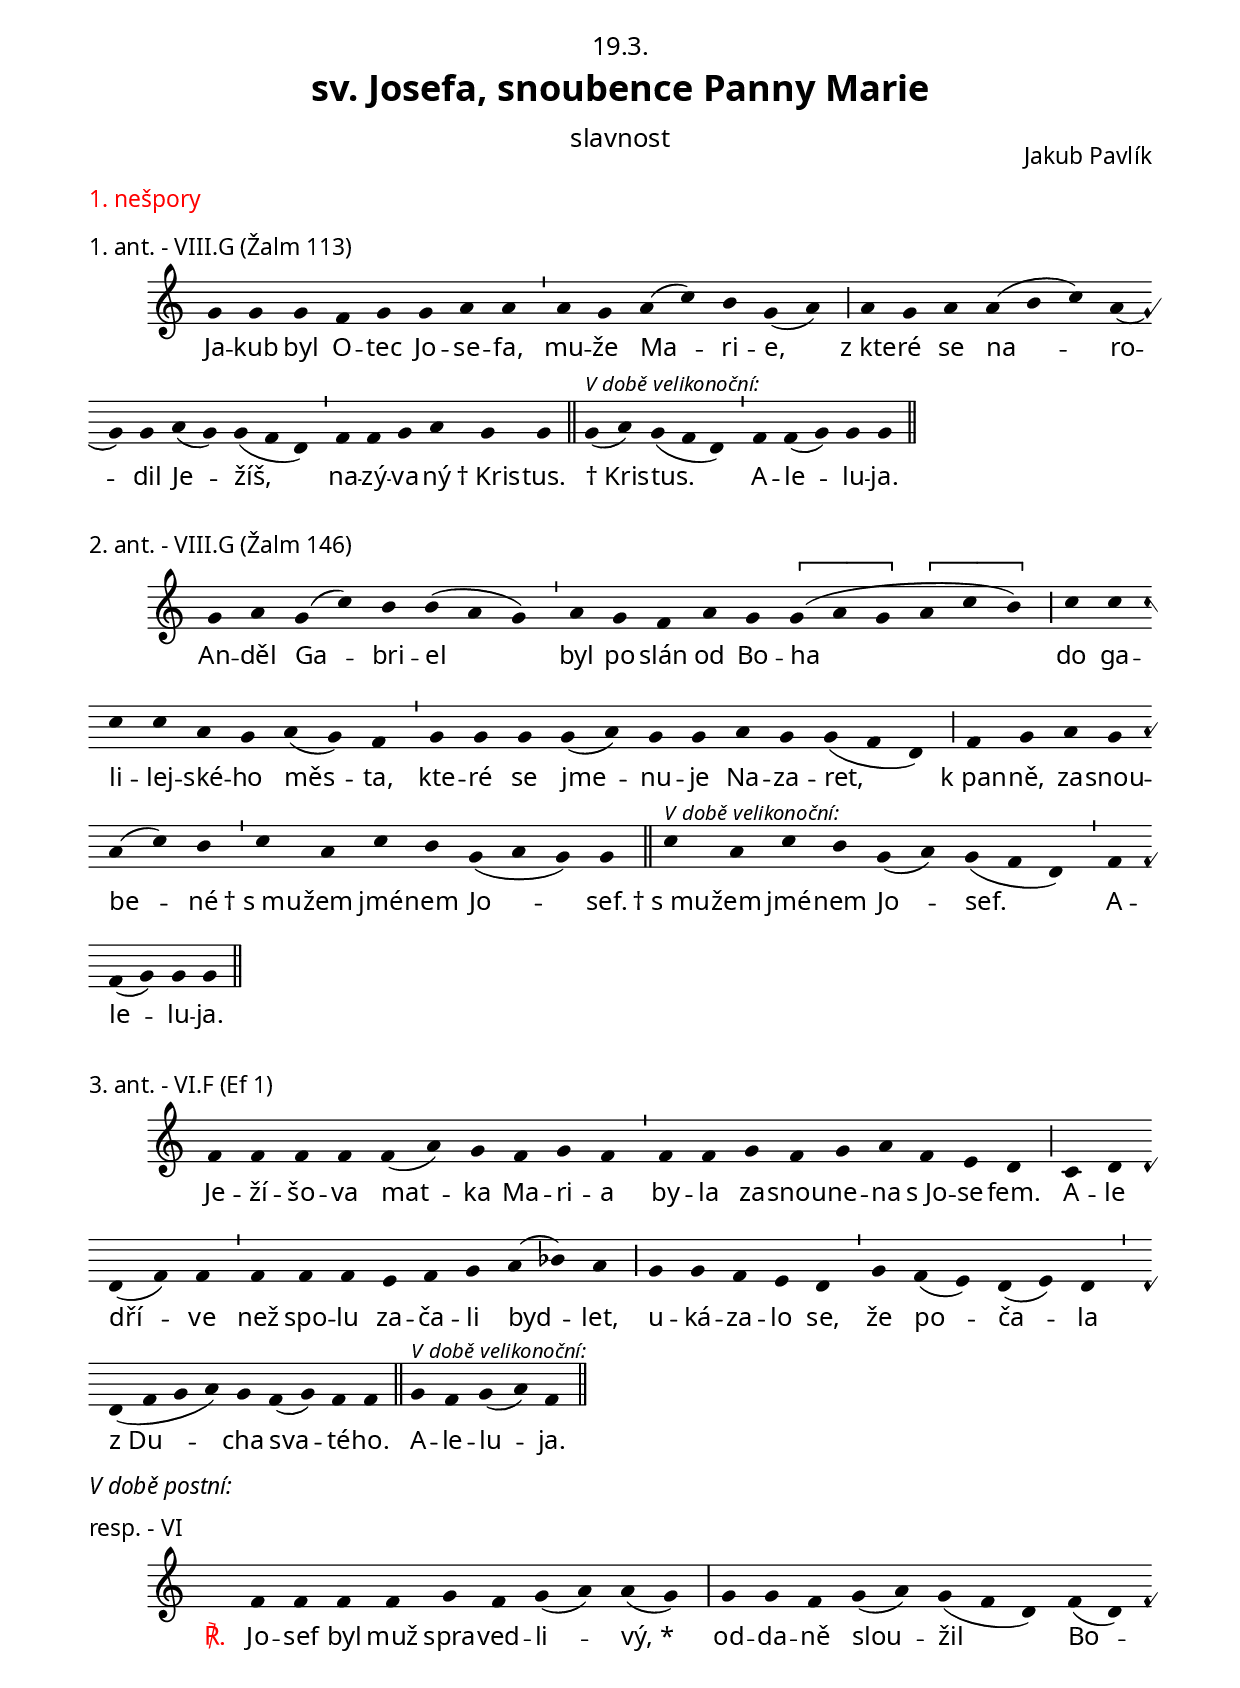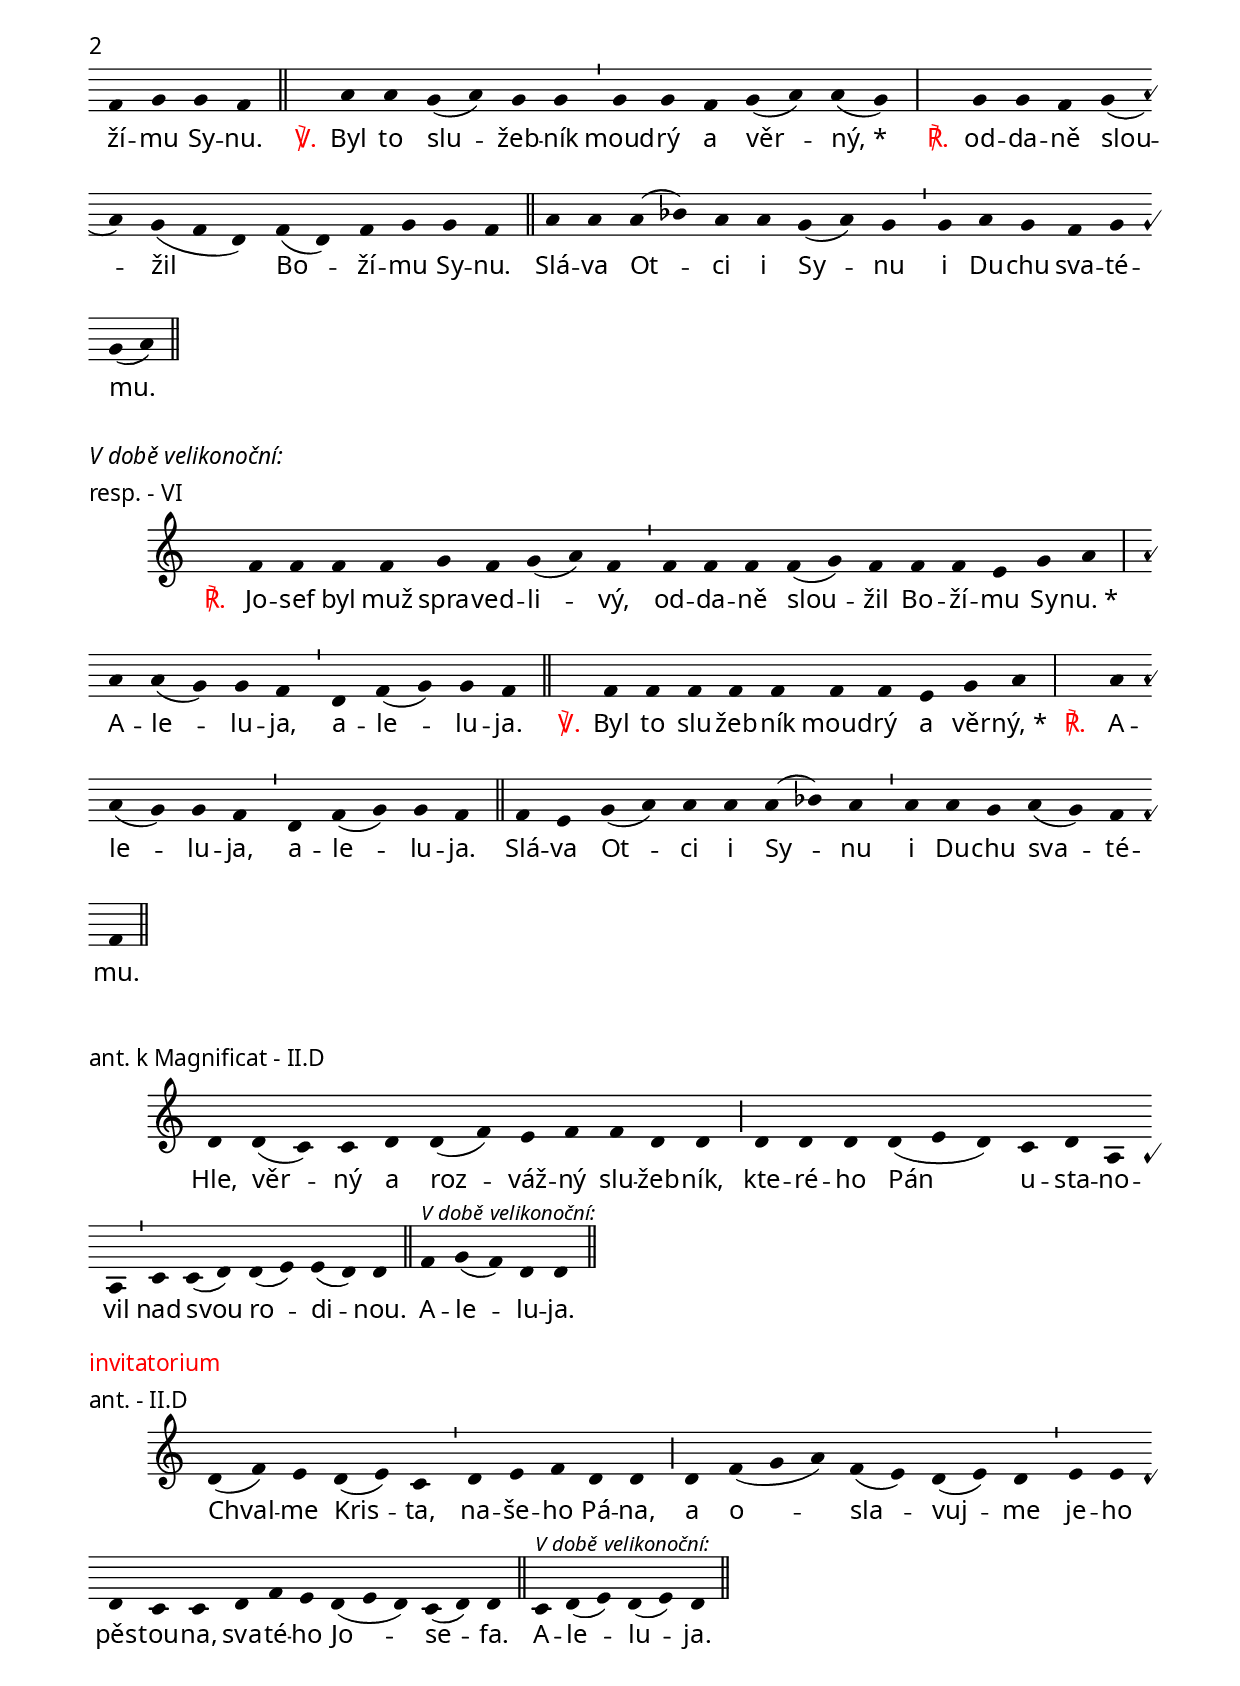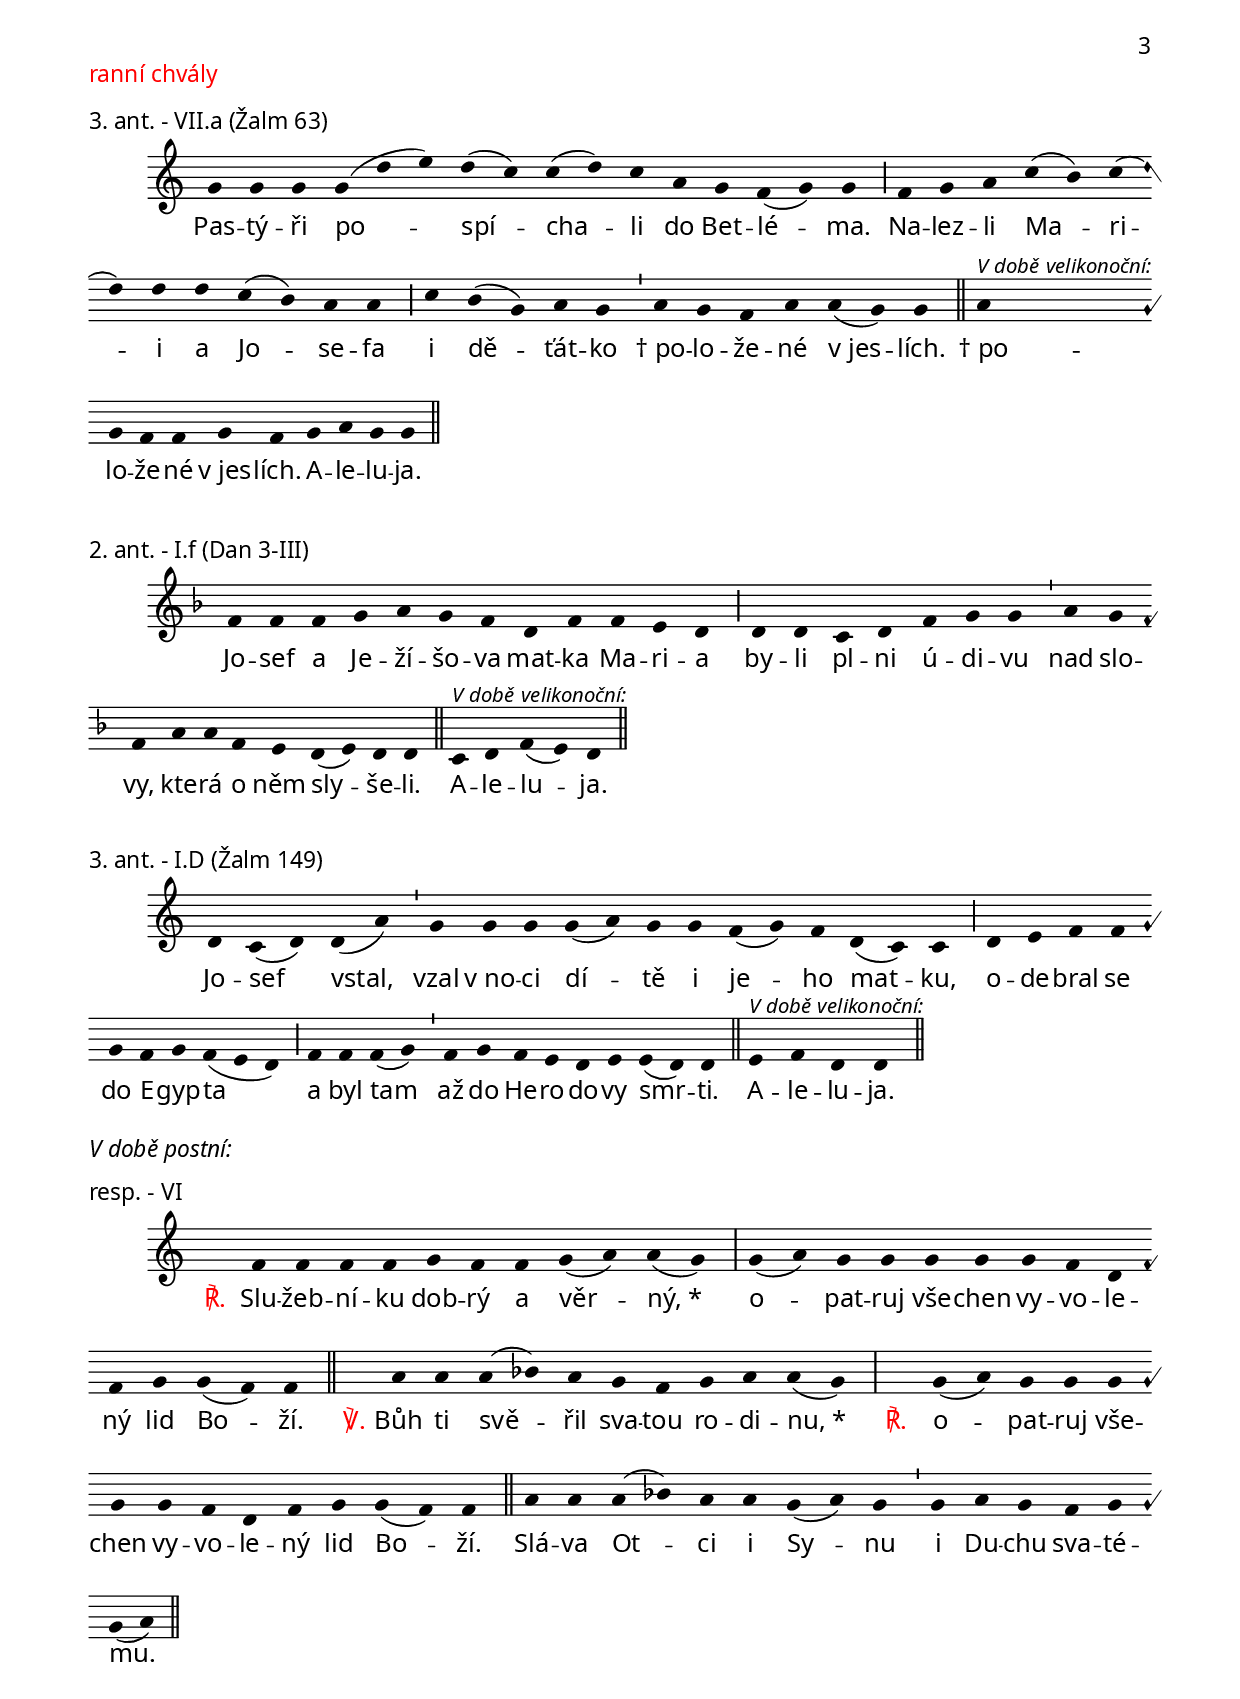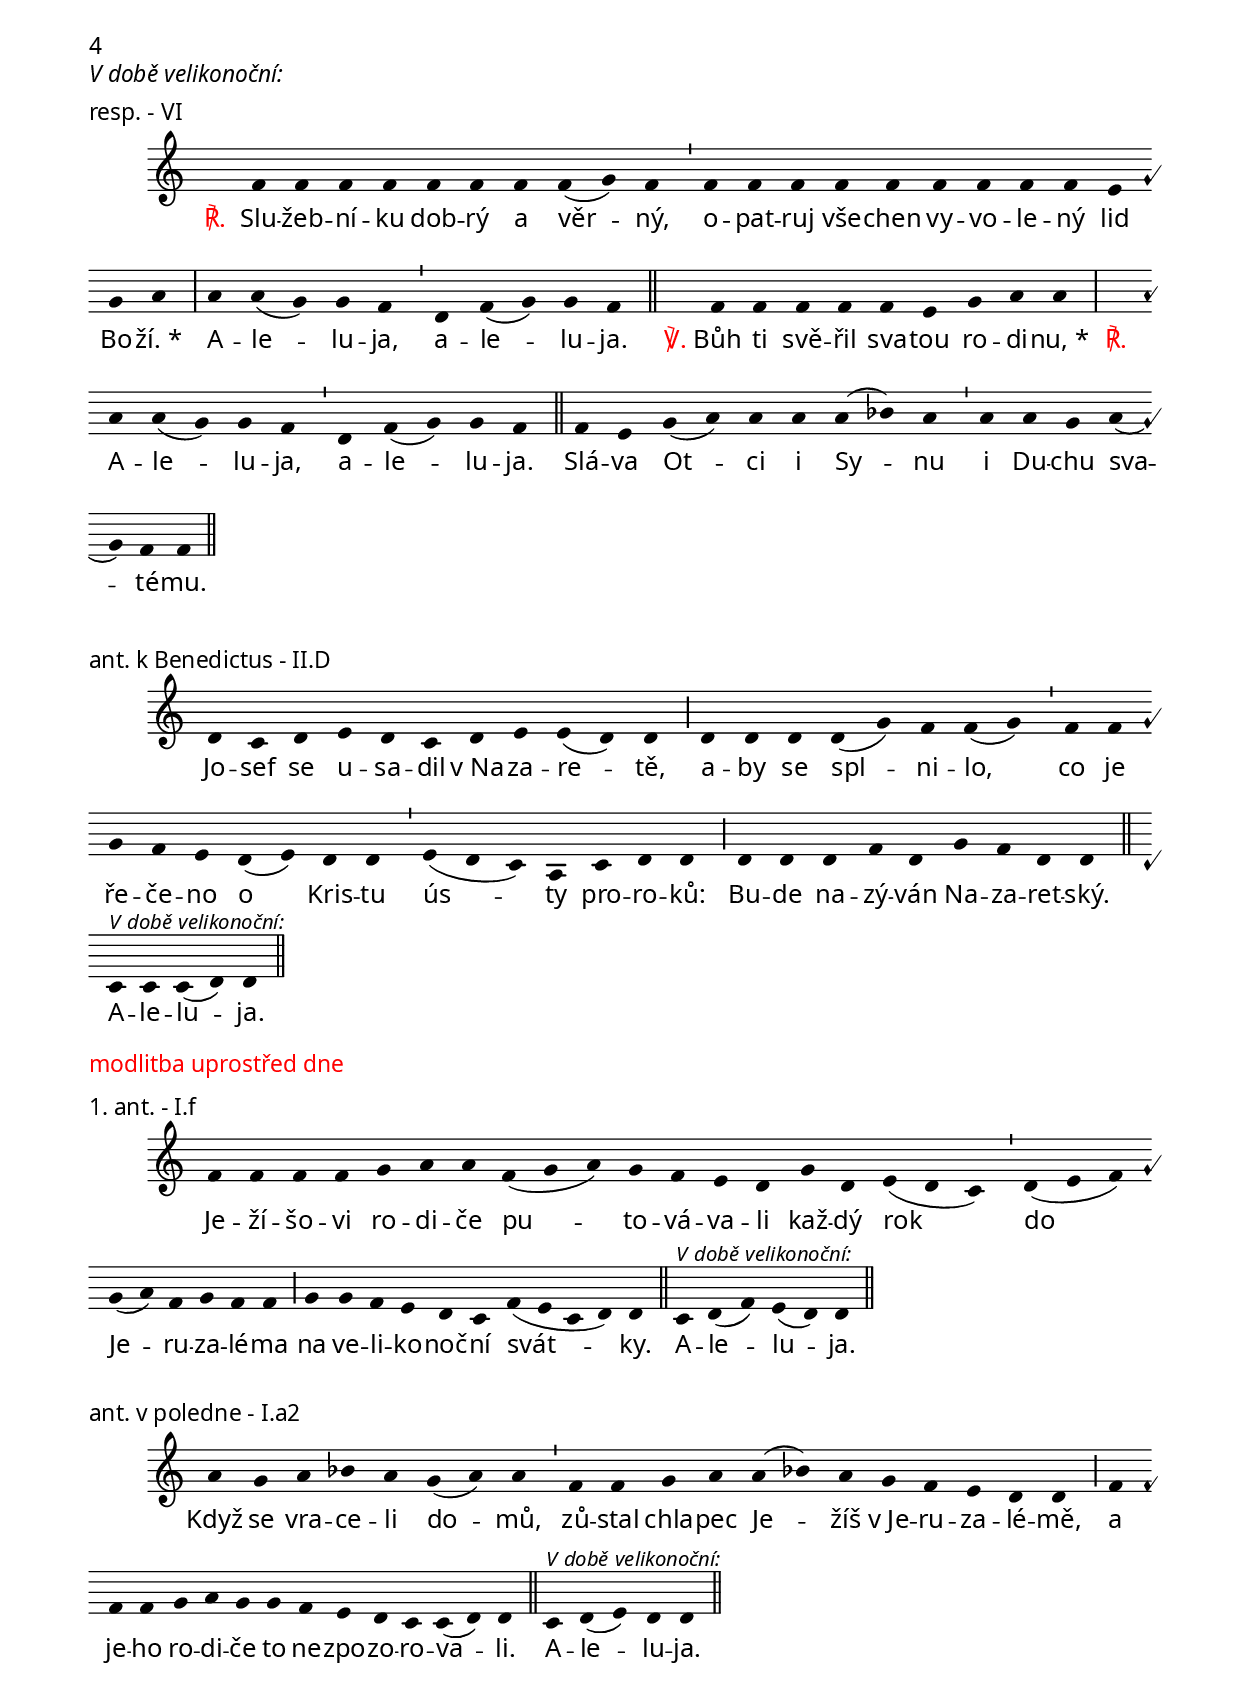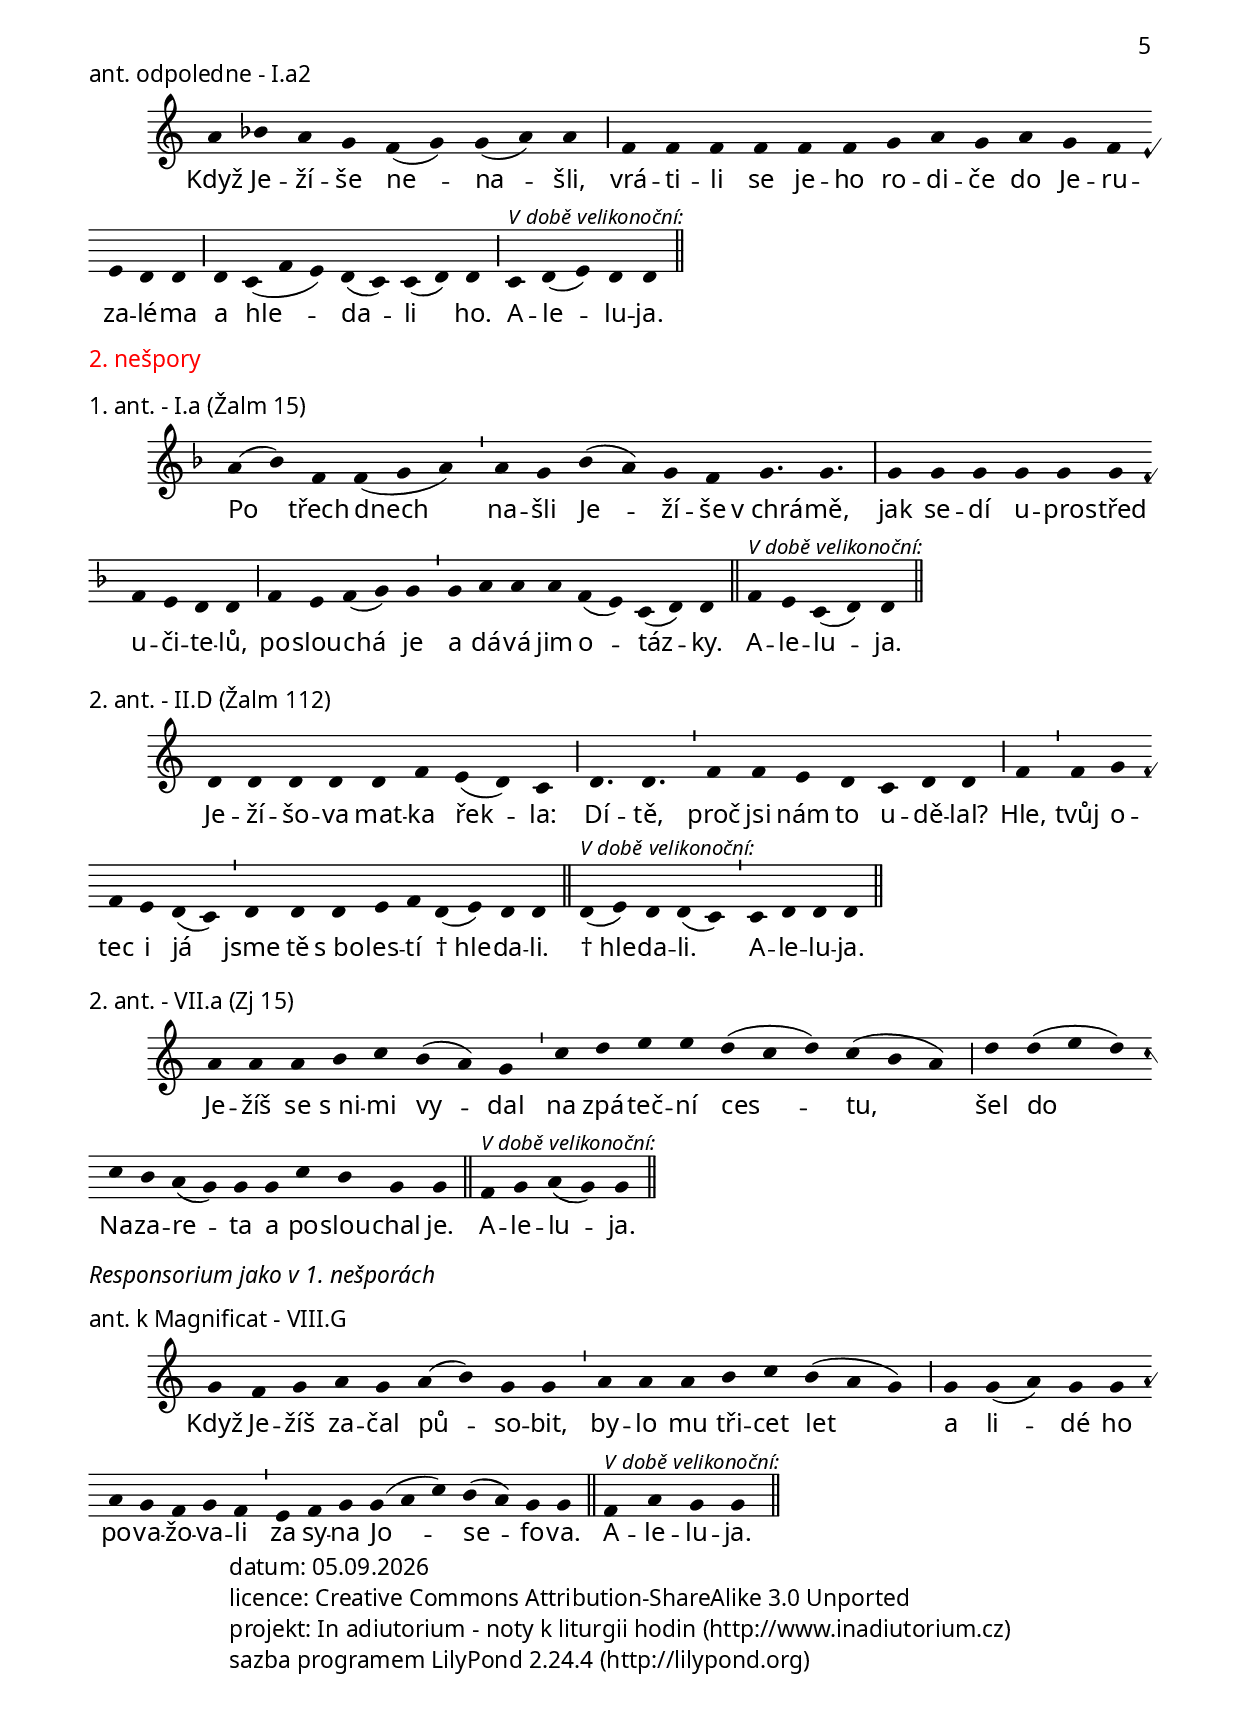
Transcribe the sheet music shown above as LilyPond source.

\version "2.15.37"

\include "../spolecne.ly"
\include "../dilyresponsorii.ly"

\header {
  title = \markup\titleSvatek
            "sv. Josefa, snoubence Panny Marie"
            slavnost
            19.3.
  composer = "Jakub Pavlík"
}

\markup {\nadpisHodinka {"1. nešpory"}}

\score {
  \relative c'' {
    \choralniRezim
    g4 g g f g g a a \barMin
    a g a( c) b g( a) \barMaior
    a g a a( b c) a( g) g a( g) g( f d) \barMin
    f f g a 
    g g \barFinalis
    
    g(^\markup\rubrVelikAleluja a) g( f d) \barMin
    f f( g) g g \barFinalis
  }
  \addlyrics {
    Ja -- kub byl O -- tec Jo -- se -- fa,
    mu -- že Ma -- ri -- e,
    z_kte -- ré se na -- ro -- dil Je -- žíš,
    na -- zý -- va -- ný 
    \markup{\Dagger Kris} -- tus.
    
    \markup{\Dagger Kris} -- tus.
    A -- le -- lu -- ja.
  }
  \header {
    quid = "1. ant."
    modus = "VIII"
    differentia = "G" 
    psalmus = "Žalm 113"
    fons = "svátek Svaté Rodiny, 1. nešp., 1. ant.; + aleluja"
    fial = "vanoce_narozenipane.ly#svrodiny-1ne-a1?aleluja"
    id = "1ne-a1"
    piece = \markup {\sestavTitulek}
  }
}

\score {
  \relative c'' {
    \choralniRezim
    g a g( c) b b( a g) \barMin a g f a g \[ g( a g \] \[ a c b) \] \barMaior
    c c c c a g a( g) f \barMin
    g g g g( a) g g a g g( f d) \barMaior
    f g a g a( c) b \barMin
    c a c b g( a g) g \barFinalis
    
    c4^\markup\rubrVelikAleluja a c b g( a) g( f d) \barMin 
    f f( g) g g \barFinalis
  }
  \addlyrics {
    An -- děl Ga -- bri -- el byl po -- slán od Bo -- ha
    do ga -- li -- lej -- ské -- ho měs -- ta,
    kte -- ré se jme -- nu -- je Na -- za -- ret,
    k_pan -- ně, za -- snou -- be -- né 
    \markup{\Dagger s mu} -- žem jmé -- nem Jo -- sef.
   
    \markup{\Dagger s mu} -- žem jmé -- nem Jo -- sef.
    A -- le -- lu -- ja.
  }
  \header {
    quid = "2. ant."
    modus = "VIII"
    differentia = "G" 
    psalmus = "Žalm 146"
    id = "1ne-a2"
    piece = \markup {\sestavTitulek}
  }
}

\score {
  \relative c' {
    \choralniRezim
    f4 f f f f( a) g f g f \barMin
    f f g f g a f e d \barMaior
    c d d( f) f \barMin f f f e f g a( bes) a \barMaior
    g g f e d \barMin g f( e) d( e) d \barMin
    d( f g a) g f( g) f f \barFinalis
    
    g^\markup\rubrVelikAleluja f g( a) f \barFinalis
  }
  \addlyrics {
    Je -- ží -- šo -- va mat -- ka Ma -- ri -- a 
    by -- la za -- snou -- ne -- na s_Jo -- se -- fem.
    A -- le dří -- ve než spo -- lu za -- ča -- li byd -- let,
    u -- ká -- za -- lo se, 
    že po -- ča -- la z_Du -- cha sva -- té -- ho.
    
    A -- le -- lu -- ja.
  }
  \header {
    quid = "3. ant."
    modus = "VI"
    differentia = "F" 
    psalmus = "Ef 1"
    id = "1ne-a3"
    piece = \markup {\sestavTitulek}
  }
}

\markup\italic{V době postní:}

\score {
  \relative c' {
    \choralniRezim
    
    % R
    \neviditelna f
    f4 f f f g f g( a) a( g) \barMax
    g g f g( a) g( f d) f( d) f g g f \barFinalis
    % V
    \neviditelna a
    a4 a g( a) g g \barMin g g f g( a) a( g) \barMax
    % R
    \neviditelna a
    g g f g( a) g( f d) f( d) f g g f \barFinalis
    % Slava
    \respVIdoxologie \barFinalis
  }
  \addlyrics {
    \Response Jo -- sef byl muž spra -- ved -- li -- vý,_*
    od -- da -- ně slou -- žil Bo -- ží -- mu Sy -- nu.
    \Verse Byl to slu -- žeb -- ník moud -- rý a věr -- ný,_*
    \Response od -- da -- ně slou -- žil Bo -- ží -- mu Sy -- nu.
    \textRespDoxologie
  }
  \header {
    quid = "resp."
    modus = "VI"
    id = "1ne-resp-post"
    piece = \markup {\sestavTitulekResp}
  }
}

\markup\italic{V době velikonoční:}

\score {
  \relative c' {
    \choralniRezim
    
    % R
    \neviditelna f
    f4 f f f g f g( a) f \barMin
    f f f f( g) f f f e g a \barMax
    \respVIalelujaResponsum \barFinalis
    % V
    \neviditelna f
    f4 f f f f f f e g a \barMax
    % R
    \neviditelna a
    \respVIalelujaResponsum \barFinalis
    % Slava
    \respVIalelujaDoxologie \barFinalis
  }
  \addlyrics {
    \Response Jo -- sef byl muž spra -- ved -- li -- vý,
    od -- da -- ně slou -- žil Bo -- ží -- mu Sy -- nu._* \textRespAleluja
    \Verse Byl to slu -- žeb -- ník moud -- rý a věr -- ný,_*
    \Response \textRespAleluja
    \textRespDoxologie
  }
  \header {
    quid = "resp."
    modus = "VI"
    id = "1ne-resp-velik"
    piece = \markup {\sestavTitulekResp}
  }
} 

\score {
  \relative c' {
    \choralniRezim
    d4 d( c) c d d( f) e f f d d \barMaior
    d d d d( e d) c d a a \barMin c c( d) d( e) e( d) d \barFinalis
    
    f^\markup\rubrVelikAleluja g( f) d d \barFinalis
    
  }
  \addlyrics {
    Hle, věr -- ný a roz -- váž -- ný slu -- žeb -- ník,
    kte -- ré -- ho Pán u -- sta -- no -- vil nad svou ro -- di -- nou.
    
    A -- le -- lu -- ja.
  }
  \header {
    quid = "ant. k Magnificat"
    modus = "II"
    differentia = "D" 
    psalmus = ""
    id = "1ne-amag"
    piece = \markup {\sestavTitulekBezZalmu}
  }
}

\markup {\nadpisHodinka {"invitatorium"}}

\score {
  \relative c' {
    \choralniRezim
    d( f) e d( e) c \barMin d e f d d \barMaior
    d f( g a) f( e) d( e) d \barMin 
    e e d c c d f e d( e d) c( d) d \barFinalis
    
    c^\markup\rubrVelikAleluja d( e) d( e) d \barFinalis
  }
  \addlyrics {
    Chval -- me Kris -- ta, na -- še -- ho Pá -- na,
    a o -- sla -- vuj -- me 
    je -- ho pěs -- tou -- na, sva -- té -- ho Jo -- se -- fa.
    
    A -- le -- lu -- ja.
  }
  \header {
    quid = "ant."
    modus = "II"
    differentia = "D" 
    psalmus = ""
    id = "invit"
    piece = \markup {\sestavTitulekBezZalmu}
  }
}

\markup {\nadpisHodinka {"ranní chvály"}}

\score {
  \relative c'' {
    \choralniRezim
    g4 g g g( d' e) d( c) c( d) c a g f( g) g \barMaior
    f g a c( b) c( d) d d c( b) a a \barMaior
    c b( g) a g \barMin 
    a g f a a( g) g \barFinalis
    
    a^\markup\rubrVelikAleluja g f f g f g a g g \barFinalis
  }
  \addlyrics {
    Pas -- tý -- ři po -- spí -- cha -- li do Bet -- lé -- ma.
    Na -- lez -- li Ma -- ri -- i a Jo -- se -- fa 
    i dě -- ťát -- ko
    \markup{\Dagger po} -- lo -- že -- né v_jes -- lích.
    
    \markup{\Dagger po} -- lo -- že -- né v_jes -- lích.
    A -- le -- lu -- ja.
  }
  \header {
    quid = "3. ant."
    modus = "VII"
    differentia = "a" 
    psalmus = "Žalm 63"
    fons = "svátek Svaté Rodiny, 1. nešp., 3.ant. + aleluja"
    fial = "vanoce_narozenipane.ly#svrodiny-1ne-a3?aleluja"
    id = "rch-a1"
    piece = \markup {\sestavTitulek}
  }
}

\score {
  \relative c' {
    \choralniRezim
    \key f \major
    f4 f f g a g f d f f e d \barMaior
    d d c d f g g \barMin
    a g f a a f e d( e) d d \barFinalis
    
    c^\markup\rubrVelikAleluja d f( e) d \barFinalis
  }
  \addlyrics {
    Jo -- sef a Je -- ží -- šo -- va mat -- ka Ma -- ri -- a
    by -- li pl -- ni ú -- di -- vu nad slo -- vy,
    kte -- rá o něm sly -- še -- li.
    
    A -- le -- lu -- ja.
  }
  \header {
    quid = "2. ant."
    modus = "I"
    differentia = "f" 
    psalmus = "Dan 3-III"
    fial = "fial://vanoce_narozenipane.ly#vden-atercie?aleluja"
    fons = "Narození Páně, uprostřed dne, ant. dopoledne + aleluja"
    id = "rch-a2"
    piece = \markup {\sestavTitulek}
  }
}

\score {
  \relative c' {
    \choralniRezim
    d4 c( d) d( a') \barMin
    g g g g( a) g g f( g) f d( c) c \barMaior
    d e f f g f g f( e d) \barMaior
    f f f( g) \barMin f g f e d e e( d) d \barFinalis
    
    e^\markup\rubrVelikAleluja f d d \barFinalis
  }
  \addlyrics {
    Jo -- sef vstal,
    vzal v_no -- ci dí -- tě i je -- ho mat -- ku,
    o -- de -- bral se do E -- gyp -- ta
    a byl tam až do He -- ro -- do -- vy smr -- ti.
    
    A -- le -- lu -- ja.
  }
  \header {
    quid = "3. ant."
    modus = "I"
    differentia = "D" 
    psalmus = "Žalm 149"
    id = "rch-a3"
    piece = \markup {\sestavTitulek}
  }
}

\markup\italic{V době postní:}

\score {
  \relative c' {
    \choralniRezim
    
    % R
    \neviditelna f
    f4 f f f g f f g( a) a( g) \barMax
    g( a) g g g g g f d f g g( f) f \barFinalis 
    % V
    \neviditelna a
    a a a( bes) a g f g a a( g) \barMax
    % R
    \neviditelna a
    g( a) g g g g g f d f g g( f) f \barFinalis 
    % Slava
    \respVIdoxologie \barFinalis
  }
  \addlyrics {
    \Response Slu -- žeb -- ní -- ku dob -- rý a věr -- ný,_*
    o -- pat -- ruj vše -- chen vy -- vo -- le -- ný lid Bo -- ží.
    \Verse Bůh ti svě -- řil sva -- tou ro -- di -- nu,_*
    \Response o -- pat -- ruj vše -- chen vy -- vo -- le -- ný lid Bo -- ží.
    \textRespDoxologie
  }
  \header {
    quid = "resp."
    modus = "VI"
    id = "rch-resp-post"
    piece = \markup {\sestavTitulekResp}
  }
}

\markup\italic{V době velikonoční:}

\score {
  \relative c' {
    \choralniRezim
    
    % R
    \neviditelna f
    f4 f f f f f f f( g) f \barMin
    f f f f f f f f f e g a \barMax
    \respVIalelujaResponsum \barFinalis
    % V
    \neviditelna f
    f4 f f f f e g a a \barMax
    % R
    \neviditelna a
    \respVIalelujaResponsum \barFinalis
    % Slava
    \respVIalelujaDoxologie \barFinalis
  }
  \addlyrics {
    \Response Slu -- žeb -- ní -- ku dob -- rý a věr -- ný,
    o -- pat -- ruj vše -- chen vy -- vo -- le -- ný lid Bo -- ží._* \textRespAleluja
    \Verse Bůh ti svě -- řil sva -- tou ro -- di -- nu,_*
    \Response \textRespAleluja
    \textRespDoxologie
  }
  \header {
    quid = "resp."
    modus = "VI"
    id = "rch-resp-velik"
    piece = \markup {\sestavTitulekResp}
  }
} 

\score {
  \relative c' {
    \choralniRezim
    d4 c d e d c d e e( d) d \barMaior
    d d d d( g) f f( g) \barMin
    f f g f e d( e) d d \barMin e( d c) a c d d \barMaior
    d d d f d g f d d \barFinalis
    
    c^\markup\rubrVelikAleluja c c( d) d \barFinalis
  }
  \addlyrics {
    Jo -- sef se u -- sa -- dil v_Na -- za -- re -- tě,
    a -- by se spl -- ni -- lo,
    co je ře -- če -- no o Kris -- tu ús -- ty pro -- ro -- ků:
    Bu -- de na -- zý -- ván Na -- za -- ret -- ský.
    
    A -- le -- lu -- ja.
  }
  \header {
    quid = "ant. k Benedictus"
    modus = "II"
    differentia = "D" 
    psalmus = ""
    id = "rch-aben"
    piece = \markup {\sestavTitulekBezZalmu}
  }
}

\markup {\nadpisHodinka {"modlitba uprostřed dne"}}

\score {
  \relative c' {
    \choralniRezim
    f4 f f f g a a f( g a) g f e d g d e( d c) \barMin
    d( e f) g( a) f g f f \barMaior
    g g f e d c f( e c d) d \barFinalis
    
    c^\markup\rubrVelikAleluja d( f) e( d) d \barFinalis
  }
  \addlyrics {
    Je -- ží -- šo -- vi ro -- di -- če pu -- to -- vá -- va -- li kaž -- dý rok
    do Je -- ru -- za -- lé -- ma
    na ve -- li -- ko -- noč -- ní svát -- ky.
    
    A -- le -- lu -- ja.
  }
  \header {
    quid = "1. ant."
    modus = "I"
    differentia = "f" 
    psalmus = ""
    id = "tercie"
    fons = "Svaté Rodiny, r.ch., 1. ant. + aleluja"
    piece = \markup {\sestavTitulekBezZalmu}
  }
}

\score {
  \relative c'' {
    \choralniRezim
    a4 g a bes a g( a) a \barMin
    f f g a a( bes) a g f e d d \barMaior
    f f f g a g g f e d c c( d) d \barFinalis
    
    c^\markup\rubrVelikAleluja d( e) d d \barFinalis
  }
  \addlyrics {
    Když se vra -- ce -- li do -- mů,
    zů -- stal chla -- pec Je -- žíš v_Je -- ru -- za -- lé -- mě,
    a je -- ho ro -- di -- če to ne -- zpo -- zo -- ro -- va -- li.
    
    A -- le -- lu -- ja.
  }
  \header {
    quid = "ant. v poledne"
    modus = "I"
    differentia = "a2" 
    psalmus = ""
    id = "sexta"
    piece = \markup {\sestavTitulekBezZalmu}
  }
}

\score {
  \relative c'' {
    \choralniRezim
    a4 bes a g f( g) g( a) a \barMaior
    f f f f f f g a g a g f e d d \barMaior
    d c( f e) d( c) c( d) d \barMaior
    
    c^\markup\rubrVelikAleluja d( e) d d \barFinalis
  }
  \addlyrics {
    Když Je -- ží -- še ne -- na -- šli,
    vrá -- ti -- li se je -- ho ro -- di -- če do Je -- ru -- za -- lé -- ma
    a hle -- da -- li ho.
    
    A -- le -- lu -- ja.
  }
  \header {
    quid = "ant. odpoledne"
    modus = "I"
    differentia = "a2" 
    psalmus = ""
    id = "nona"
    piece = \markup {\sestavTitulekBezZalmu}
  }
}

\markup {\nadpisHodinka {"2. nešpory"}}

\score {
  \relative c'' {
    \choralniRezim
    \key f \major
    a4( bes) f f( g a) \barMin
    a g bes( a) g f g4. g \barMax
    g4 g g g g g f e d d \barMaior
    f e f( g) g \barMin
    g a a a f( e) c( d) d \barFinalis
    
    f^\markup\rubrVelikAleluja e c( d) d \barFinalis
  }
  \addlyrics {
    Po třech dnech
    na -- šli Je -- ží -- še v_chrá -- mě,
    jak se -- dí u -- pro -- střed u -- či -- te -- lů,
    po -- slou -- chá je
    a dá -- vá jim o -- táz -- ky.
    
    A -- le -- lu -- ja.
  }
  \header {
    quid = "1. ant."
    modus = "I"
    differentia = "a" 
    psalmus = "Žalm 15"
    fons = "Svaté Rodiny, 2. nešp., 1. ant.; upravený začátek + aleluja"
    fial = "vanoce_narozenipane.ly#svrodiny-2ne-a1?aleluja"
    id = "2ne-a1"
    piece = \markup {\sestavTitulek}
  }
}

\score {
  \relative c' {
    \choralniRezim
    d4 d d d d f e( d) c \barMaior
    
    d4. d \barMin f4 f e d c d d \barMaior
    f \barMin f g f e d( c) \barMin d d d e f 
    d( e) d d \barFinalis
    
    d(^\markup\rubrVelikAleluja e) d d( c) \barMin c d d d \barFinalis
  }
  \addlyrics {
    Je -- ží -- šo -- va mat -- ka řek -- la:
    Dí -- tě, proč jsi nám to u -- dě -- lal?
    Hle, tvůj o -- tec i já jsme tě s_bo -- les -- tí 
    \markup{\Dagger hle} -- da -- li.
    
    \markup{\Dagger hle} -- da -- li.
    A -- le -- lu -- ja.
  }
  \header {
    quid = "2. ant."
    modus = "II"
    differentia = "D" 
    psalmus = "Žalm 112"
    id = "2ne-a2"
    fons = "kousek z: Svaté Rodiny, cyklus C, k Benedictus"
    fial = "vanoce_narozenipane.ly#svrodiny-rch-abenC?cast"
    piece = \markup {\sestavTitulek}
  }
}

\score {
  \relative c'' {
    \choralniRezim
    a4 a a b c b( a) g \barMin
    c d e e d( c d) c( b a) \barMaior
    d d( e d) c b a( g) g g c b g g \barFinalis
    
    f^\markup\rubrVelikAleluja g a( g) g \barFinalis
  }
  \addlyrics {
    Je -- žíš se s_ni -- mi vy -- dal
    na zpá -- teč -- ní ces -- tu,
    šel do Na -- za -- re -- ta a po -- slou -- chal je.
    
    A -- le -- lu -- ja.
  }
  \header {
    quid = "2. ant."
    modus = "VII"
    differentia = "a" 
    psalmus = "Zj 15"
    fons = "Svaté Rodiny, 2. nešp., 2. ant. + aleluja"
    fial = "vanoce_narozenipane.ly#svrodiny-2ne-a2?aleluja"
    id = "2ne-a3"
    piece = \markup {\sestavTitulek}
  }
}

\markup\italic{Responsorium jako v 1. nešporách}

\score {
  \relative c'' {
    \choralniRezim
    g4 f g a g a( b) g g \barMin
    a a a b c b( a g) \barMaior
    g g( a) g g a g f g f \barMin 
    e f g g( a c) b( a) g g \barFinalis
    
    f^\markup\rubrVelikAleluja a g g \barFinalis
  }
  \addlyrics {
    Když Je -- žíš za -- čal pů -- so -- bit,
    by -- lo mu tři -- cet let
    a li -- dé ho po -- va -- žo -- va -- li 
    za sy -- na Jo -- se -- fo -- va.
    
    A -- le -- lu -- ja.
  }
  \header {
    quid = "ant. k Magnificat"
    modus = "VIII"
    differentia = "G" 
    psalmus = ""
    id = "2ne-amag"
    piece = \markup {\sestavTitulekBezZalmu}
  }
}